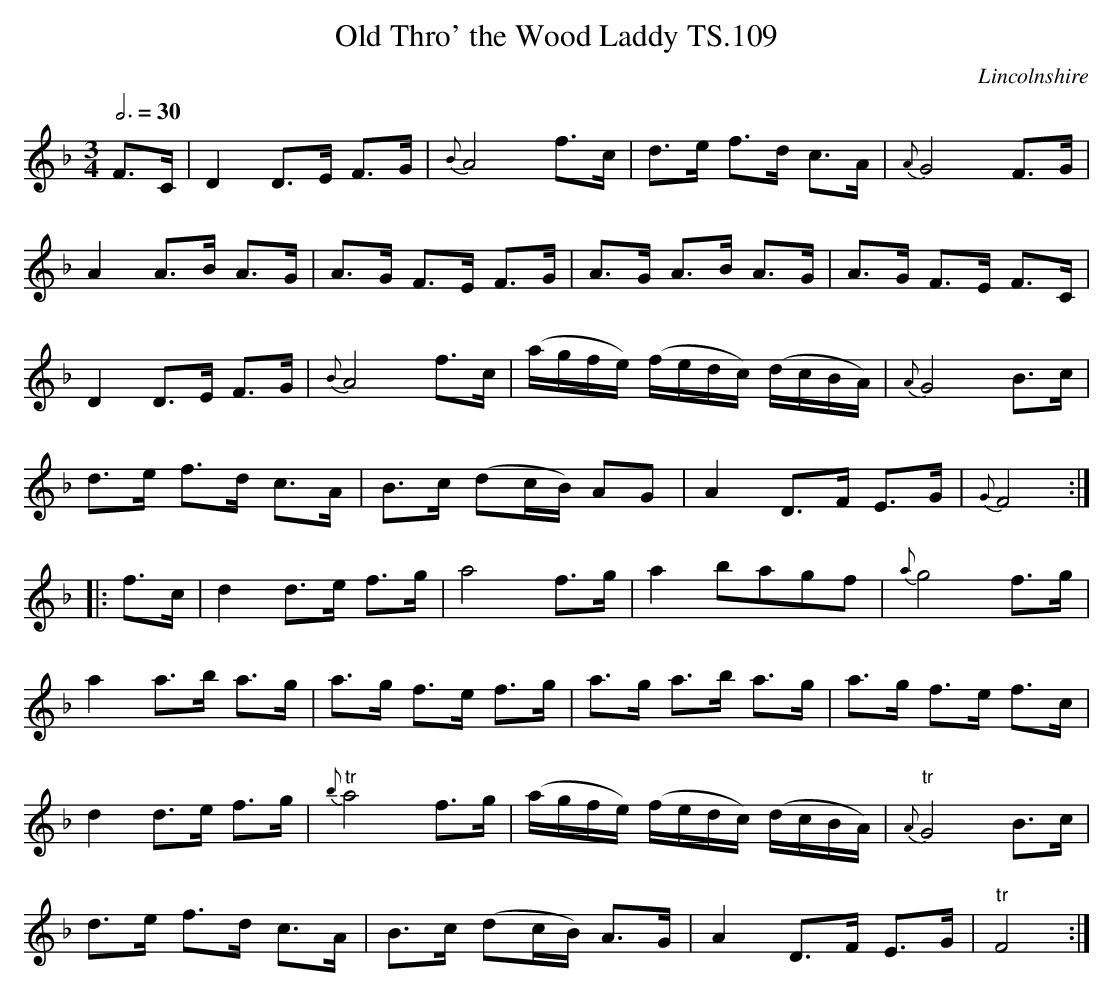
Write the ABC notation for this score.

X:1
T:Old Thro' the Wood Laddy TS.109
L:1/8
M:3/4
O:Lincolnshire
Q:3/4=30
K:F
F>C|D2D>E F>G|{B}A4f>c|d>e f>d c>A|{A}G4F>G|!
A2A>B A>G|A>G F>E F>G|A>G A>B A>G|A>G F>E F>C|!
D2D>E F>G|{B}A4 f>c|(a/g/f/e/) (f/e/d/c/) (d/c/B/A/)|{A}G4B>c|!
d>e f>d c>A|B>c (dc/B/) AG|A2 D>F E>G|{G}F4:|!
|:f>c| d2d>e f>g|a4f>g|a2 bagf|{a}g4 f>g|!
a2 a>b a>g|a>g f>e f>g|a>g a>b a>g|a>g f>e f>c|!
d2d>e f>g|{b}"tr"a4 f>g|(a/g/f/e/) (f/e/d/c/) (d/c/B/A/)|{A}"tr"G4 B>c|!
d>e f>d c>A|B>c (dc/B/) A>G|A2 D>F E>G|"tr"F4:|]
